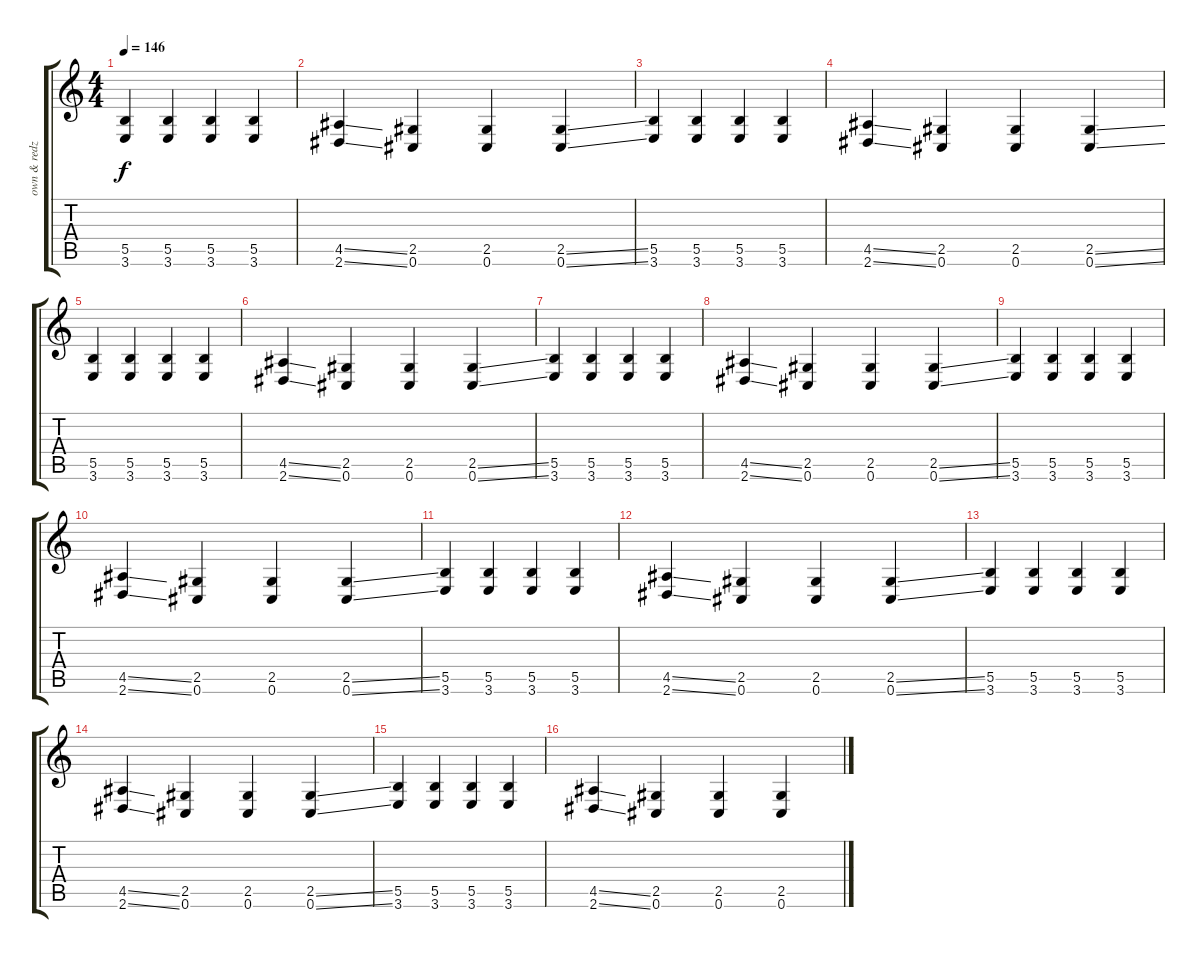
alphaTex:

\track ("own & redz" "own & redz") {instrument distortionguitar}
\staff {score tabs}
\tuning (Db4 Ab3 E3 B2 Gb2 Db2) {hide}
\ts (4 4)
\tempo 146
\clef g2
\ks c
(5.5 3.6).4{dy f} (5.5 3.6).4 (5.5 3.6).4 (5.5 3.6).4 |
(4.5{ss} 2.6{ss}).4 (2.5 0.6).4 (2.5 0.6).4 (2.5{ss} 0.6{ss}).4 |
(5.5 3.6).4 (5.5 3.6).4 (5.5 3.6).4 (5.5 3.6).4 |
(4.5{ss} 2.6{ss}).4 (2.5 0.6).4 (2.5 0.6).4 (2.5{ss} 0.6{ss}).4 |
(5.5 3.6).4 (5.5 3.6).4 (5.5 3.6).4 (5.5 3.6).4 |
(4.5{ss} 2.6{ss}).4 (2.5 0.6).4 (2.5 0.6).4 (2.5{ss} 0.6{ss}).4 |
(5.5 3.6).4 (5.5 3.6).4 (5.5 3.6).4 (5.5 3.6).4 |
(4.5{ss} 2.6{ss}).4 (2.5 0.6).4 (2.5 0.6).4 (2.5{ss} 0.6{ss}).4 |
(5.5 3.6).4 (5.5 3.6).4 (5.5 3.6).4 (5.5 3.6).4 |
(4.5{ss} 2.6{ss}).4 (2.5 0.6).4 (2.5 0.6).4 (2.5{ss} 0.6{ss}).4 |
(5.5 3.6).4 (5.5 3.6).4 (5.5 3.6).4 (5.5 3.6).4 |
(4.5{ss} 2.6{ss}).4 (2.5 0.6).4 (2.5 0.6).4 (2.5{ss} 0.6{ss}).4 |
(5.5 3.6).4 (5.5 3.6).4 (5.5 3.6).4 (5.5 3.6).4 |
(4.5{ss} 2.6{ss}).4 (2.5 0.6).4 (2.5 0.6).4 (2.5{ss} 0.6{ss}).4 |
(5.5 3.6).4 (5.5 3.6).4 (5.5 3.6).4 (5.5 3.6).4 |
(4.5{ss} 2.6{ss}).4 (2.5 0.6).4 (2.5 0.6).4 (2.5{ss} 0.6{ss}).4
